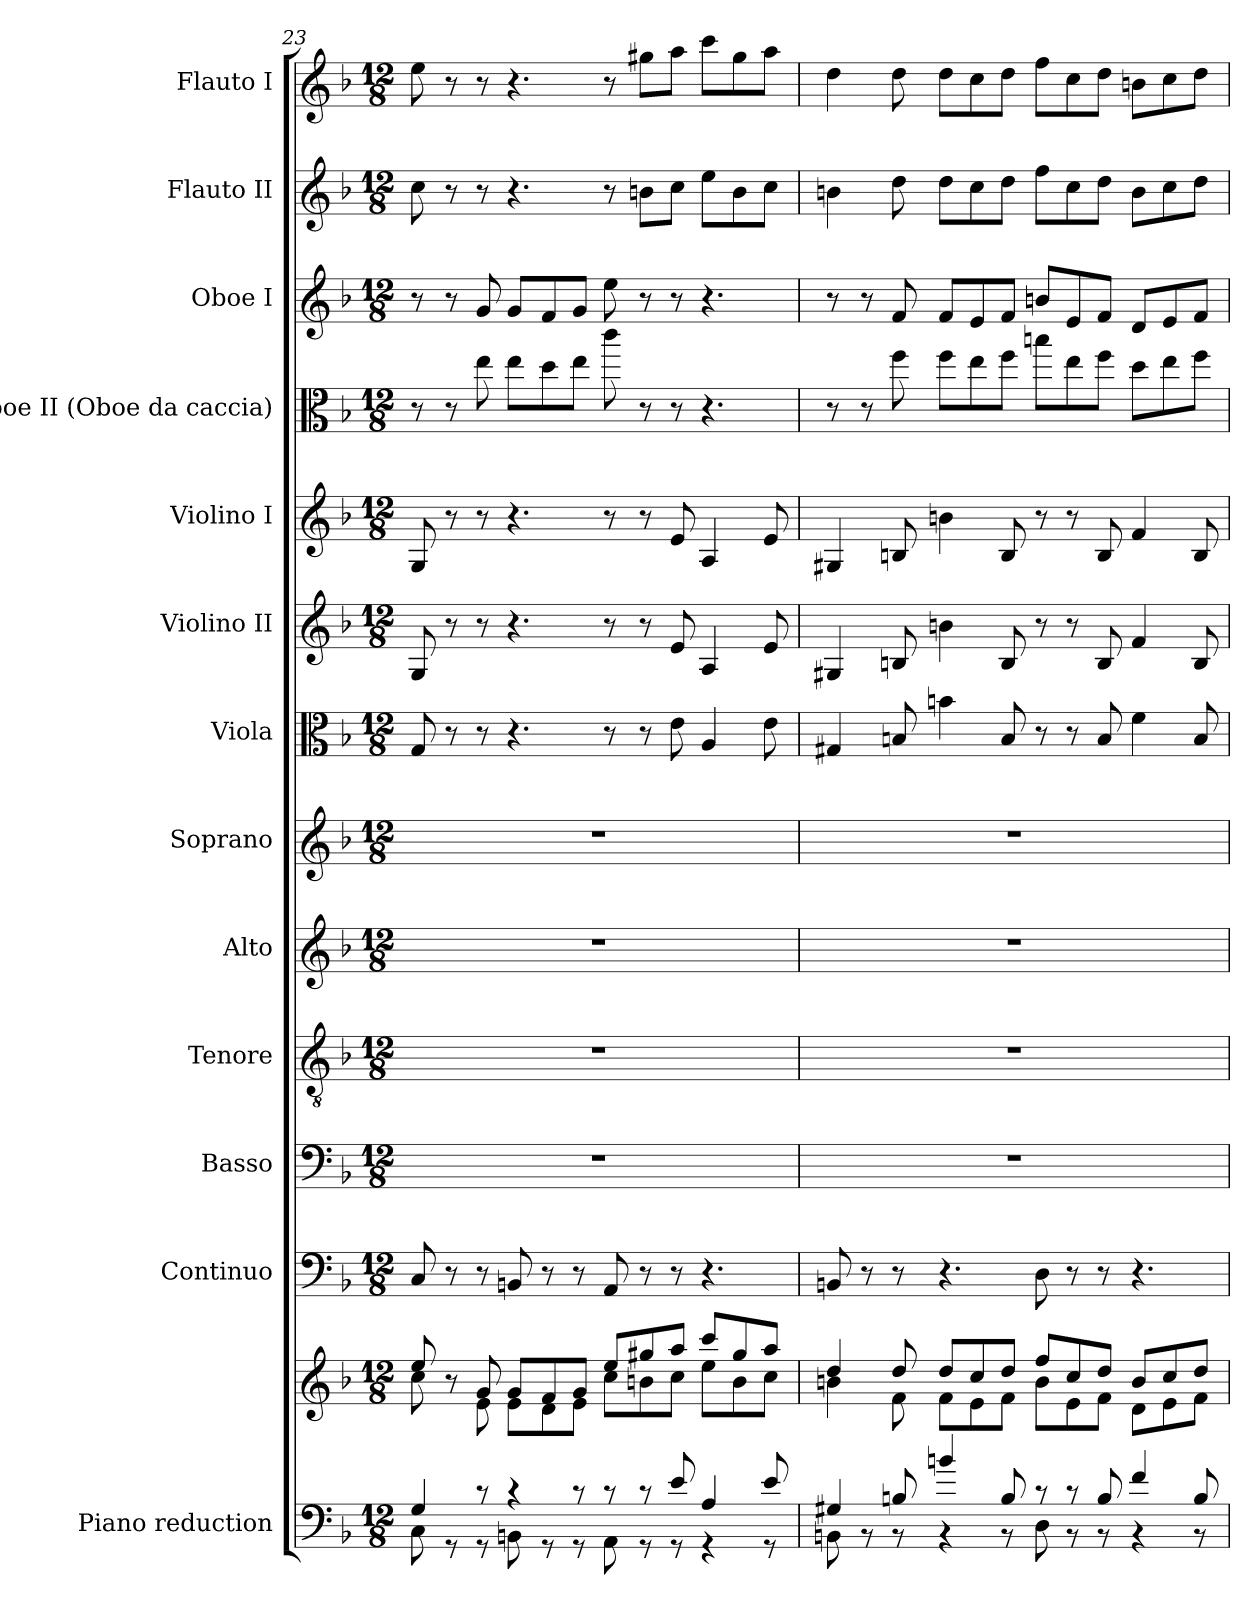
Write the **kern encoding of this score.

**kern	**kern	**kern	**kern	**kern	**kern	**kern	**kern	**kern	**kern	**kern	**kern	**kern	**kern
*part13	*part13	*part12	*part11	*part10	*part9	*part8	*part7	*part6	*part5	*part4	*part3	*part2	*part1
*staff14	*staff13	*staff12	*staff11	*staff10	*staff9	*staff8	*staff7	*staff6	*staff5	*staff4	*staff3	*staff2	*staff1
*I"Piano reduction	*	*I"Continuo	*I"Basso	*I"Tenore	*I"Alto	*I"Soprano	*I"Viola	*I"Violino II	*I"Violino I	*I"Oboe II (Oboe da caccia)	*I"Oboe I	*I"Flauto II	*I"Flauto I
*I'Pno	*	*	*	*	*	*	*I'Vla	*I'Vln	*I'Vln	*	*I'Ob	*I'Fl	*I'Fl
*clefF4	*clefG2	*clefF4	*clefF4	*clefGv2	*clefG2	*clefG2	*clefC3	*clefG2	*clefG2	*clefC3	*clefG2	*clefG2	*clefG2
*	*	*	*	*	*	*	*	*	*	*ITrd12c21	*	*	*
*k[b-]	*k[b-]	*k[b-]	*k[b-]	*k[b-]	*k[b-]	*k[b-]	*k[b-]	*k[b-]	*k[b-]	*k[b-]	*k[b-]	*k[b-]	*k[b-]
*M12/8	*M12/8	*M12/8	*M12/8	*M12/8	*M12/8	*M12/8	*M12/8	*M12/8	*M12/8	*M12/8	*M12/8	*M12/8	*M12/8
=23	=23	=23	=23	=23	=23	=23	=23	=23	=23	=23	=23	=23	=23
*^	*^	*	*	*	*	*	*	*	*	*	*	*	*
4G/	8C\	8ee/	8cc\	8C/	1.r	1.r	1.r	1.r	8G/	8G/	8G/	8r	8r	8cc\	8ee\
.	8r	8r	8ryy	8r	.	.	.	.	8r	8r	8r	8r	8r	8r	8r
8r	8r	8g/	8e\	8r	.	.	.	.	8r	8r	8r	8e\	8g/	8r	8r
4r	8BBn\	8g/L	8e\L	8BBn/	.	.	.	.	4.r	4.r	4.r	8e\L	8g/L	4.r	4.r
.	8r	8f/	8d\	8r	.	.	.	.	.	.	.	8d\	8f/	.	.
8r	8r	8g/J	8e\J	8r	.	.	.	.	.	.	.	8e\J	8g/J	.	.
8r	8AA\	8ee/L	8cc\L	8AA/	.	.	.	.	8r	8r	8r	8cc\	8ee\	8r	8r
8r	8r	8gg#X/	8bn\	8r	.	.	.	.	8r	8r	8r	8r	8r	8bn\L	8gg#X\L
8e/	8r	8aa/J	8cc\J	8r	.	.	.	.	8e\	8e/	8e/	8r	8r	8cc\J	8aa\J
4A/	4r	8ccc/L	8ee\L	4.r	.	.	.	.	4A/	4A/	4A/	4.r	4.r	8ee\L	8ccc\L
.	.	8gg#/	8b\	.	.	.	.	.	.	.	.	.	.	8b\	8gg#\
8e/	8r	8aa/J	8cc\J	.	.	.	.	.	8e\	8e/	8e/	.	.	8cc\J	8aa\J
=24	=24	=24	=24	=24	=24	=24	=24	=24	=24	=24	=24	=24	=24	=24	=24
4G#X/	8BBn\	4dd/	4bn\	8BBn/	1.r	1.r	1.r	1.r	4G#X/	4G#X/	4G#X/	8r	8r	4bn\	4dd\
.	8r	.	.	8r	.	.	.	.	.	.	.	8r	8r	.	.
8Bn/	8r	8dd/	8f\	8r	.	.	.	.	8Bn/	8Bn/	8Bn/	8f\	8f/	8dd\	8dd\
4bn/	4r	8dd/L	8f\L	4.r	.	.	.	.	4bn\	4bn\	4bn\	8f\L	8f/L	8dd\L	8dd\L
.	.	8cc/	8e\	.	.	.	.	.	.	.	.	8e\	8e/	8cc\	8cc\
8B/	8r	8dd/J	8f\J	.	.	.	.	.	8B/	8B/	8B/	8f\J	8f/J	8dd\J	8dd\J
8r	8D\	8ff/L	8b\L	8D\	.	.	.	.	8r	8r	8r	8bn\L	8bn/L	8ff\L	8ff\L
8r	8r	8cc/	8e\	8r	.	.	.	.	8r	8r	8r	8e\	8e/	8cc\	8cc\
8B/	8r	8dd/J	8f\J	8r	.	.	.	.	8B/	8B/	8B/	8f\J	8f/J	8dd\J	8dd\J
4f/	4r	8b/L	8d\L	4.r	.	.	.	.	4f\	4f/	4f/	8d\L	8d/L	8b\L	8bn\L
.	.	8cc/	8e\	.	.	.	.	.	.	.	.	8e\	8e/	8cc\	8cc\
8B/	8r	8dd/J	8f\J	.	.	.	.	.	8B/	8B/	8B/	8f\J	8f/J	8dd\J	8dd\J
*v	*v	*	*	*	*	*	*	*	*	*	*	*	*	*	*
*	*v	*v	*	*	*	*	*	*	*	*	*	*	*	*
=	=	=	=	=	=	=	=	=	=	=	=	=	=
*-	*-	*-	*-	*-	*-	*-	*-	*-	*-	*-	*-	*-	*-
